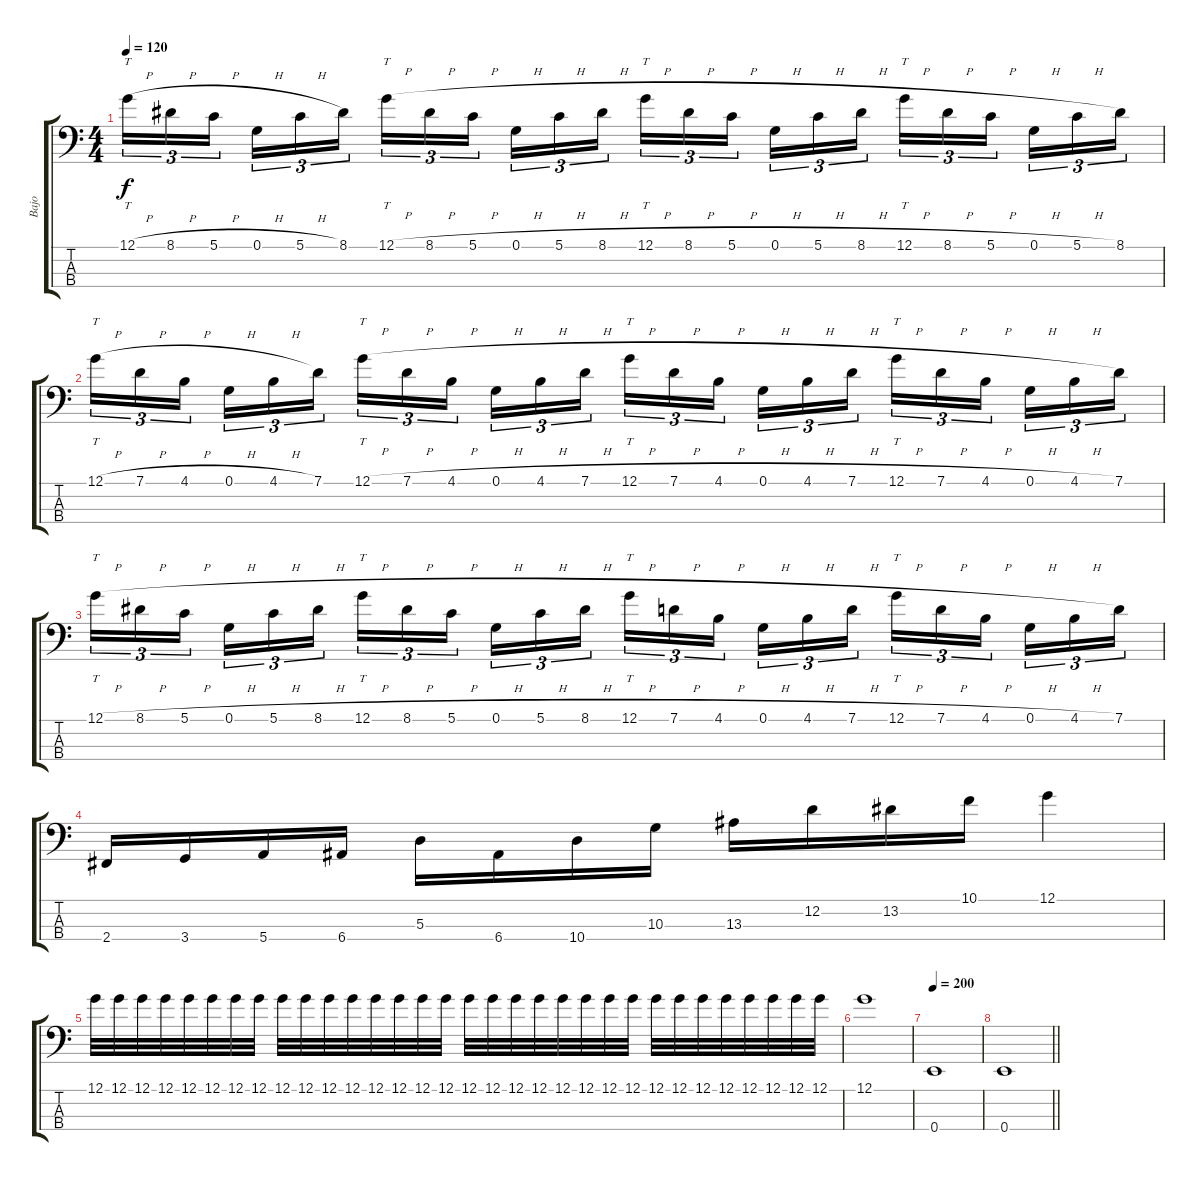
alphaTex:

\track ("Bajo" "Bajo") {instrument electricbassfinger}
\staff {score tabs}
\tuning (G2 D2 A1 E1) {hide}
\ts (4 4)
\tempo 120
\clef f4
\ks c
12.1{h}.16{tt tu (3 2) dy f} 8.1{h}.16{tu (3 2)} 5.1{h}.16{tu (3 2) beam splitsecondary} 0.1{h}.16{tu (3 2)} 5.1{h}.16{tu (3 2)} 8.1.16{tu (3 2)} 12.1{h}.16{tt tu (3 2)} 8.1{h}.16{tu (3 2)} 5.1{h}.16{tu (3 2) beam splitsecondary} 0.1{h}.16{tu (3 2)} 5.1{h}.16{tu (3 2)} 8.1{h}.16{tu (3 2)} 12.1{h}.16{tt tu (3 2)} 8.1{h}.16{tu (3 2)} 5.1{h}.16{tu (3 2) beam splitsecondary} 0.1{h}.16{tu (3 2)} 5.1{h}.16{tu (3 2)} 8.1{h}.16{tu (3 2)} 12.1{h}.16{tt tu (3 2)} 8.1{h}.16{tu (3 2)} 5.1{h}.16{tu (3 2) beam splitsecondary} 0.1{h}.16{tu (3 2)} 5.1{h}.16{tu (3 2)} 8.1.16{tu (3 2)} |
12.1{h}.16{tt tu (3 2)} 7.1{h}.16{tu (3 2)} 4.1{h}.16{tu (3 2) beam splitsecondary} 0.1{h}.16{tu (3 2)} 4.1{h}.16{tu (3 2)} 7.1.16{tu (3 2)} 12.1{h}.16{tt tu (3 2)} 7.1{h}.16{tu (3 2)} 4.1{h}.16{tu (3 2) beam splitsecondary} 0.1{h}.16{tu (3 2)} 4.1{h}.16{tu (3 2)} 7.1{h}.16{tu (3 2)} 12.1{h}.16{tt tu (3 2)} 7.1{h}.16{tu (3 2)} 4.1{h}.16{tu (3 2) beam splitsecondary} 0.1{h}.16{tu (3 2)} 4.1{h}.16{tu (3 2)} 7.1{h}.16{tu (3 2)} 12.1{h}.16{tt tu (3 2)} 7.1{h}.16{tu (3 2)} 4.1{h}.16{tu (3 2) beam splitsecondary} 0.1{h}.16{tu (3 2)} 4.1{h}.16{tu (3 2)} 7.1.16{tu (3 2)} |
12.1{h}.16{tt tu (3 2)} 8.1{h}.16{tu (3 2)} 5.1{h}.16{tu (3 2) beam splitsecondary} 0.1{h}.16{tu (3 2)} 5.1{h}.16{tu (3 2)} 8.1{h}.16{tu (3 2)} 12.1{h}.16{tt tu (3 2)} 8.1{h}.16{tu (3 2)} 5.1{h}.16{tu (3 2) beam splitsecondary} 0.1{h}.16{tu (3 2)} 5.1{h}.16{tu (3 2)} 8.1{h}.16{tu (3 2)} 12.1{h}.16{tt tu (3 2)} 7.1{h}.16{tu (3 2)} 4.1{h}.16{tu (3 2) beam splitsecondary} 0.1{h}.16{tu (3 2)} 4.1{h}.16{tu (3 2)} 7.1{h}.16{tu (3 2)} 12.1{h}.16{tt tu (3 2)} 7.1{h}.16{tu (3 2)} 4.1{h}.16{tu (3 2) beam splitsecondary} 0.1{h}.16{tu (3 2)} 4.1{h}.16{tu (3 2)} 7.1.16{tu (3 2)} |
2.4.16 3.4.16 5.4.16 6.4.16 5.3.16 6.4.16 10.4.16 10.3.16 13.3.16 12.2.16 13.2.16 10.1.16 12.1.4 |
12.1.32 12.1.32 12.1.32 12.1.32 12.1.32 12.1.32 12.1.32 12.1.32 12.1.32 12.1.32 12.1.32 12.1.32 12.1.32 12.1.32 12.1.32 12.1.32 12.1.32 12.1.32 12.1.32 12.1.32 12.1.32 12.1.32 12.1.32 12.1.32 12.1.32 12.1.32 12.1.32 12.1.32 12.1.32 12.1.32 12.1.32 12.1.32 |
12.1.1 |
\tempo 200
0.4.1{volume 16 balance 11 instrument electricbassfinger} |
\barLineRight lightlight
0.4.1
